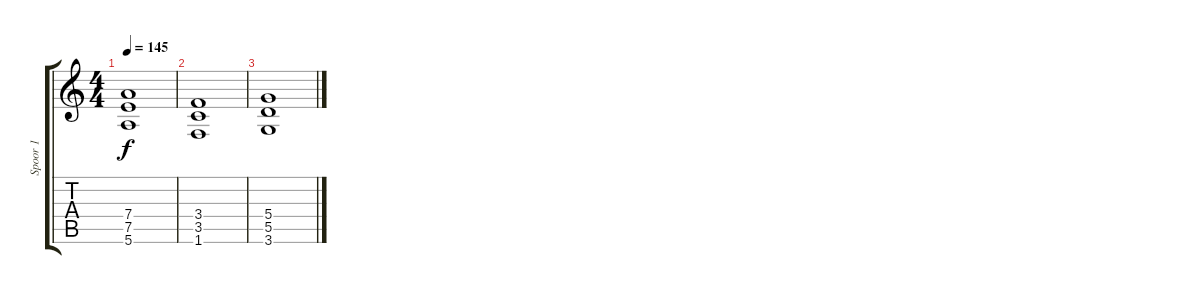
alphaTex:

\track ("Spoor 1" "Spoor 1") {instrument overdrivenguitar}
\staff {score tabs}
\tuning (E4 B3 G3 D3 A2 E2) {hide}
\ts (4 4)
\tempo 145
\clef g2
\ks c
(7.4 7.5 5.6).1{dy f} |
(3.4 3.5 1.6).1 |
(5.4 5.5 3.6).1
